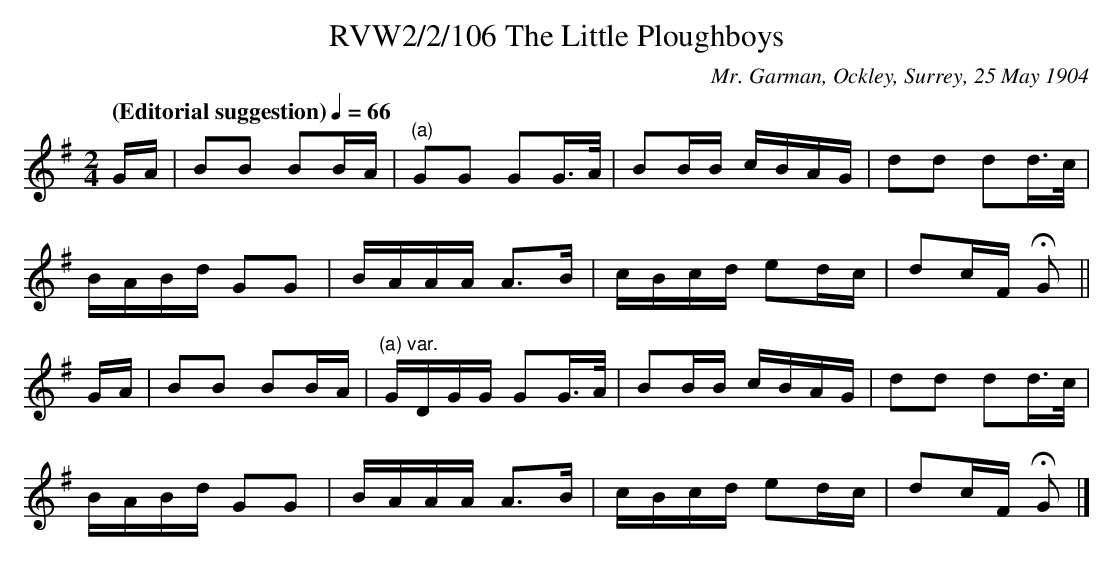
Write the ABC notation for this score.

X:1
T:RVW2/2/106 The Little Ploughboys
C:Mr. Garman, Ockley, Surrey, 25 May 1904
L:1/8
Q: "(Editorial suggestion)" 1/4=66
M:2/4
K:G
G/2A/2 | BB BB/2A/2 | "^(a)"GG GG3/4A/4 | BB/2B/2 c/2B/2A/2G/2 | dd dd3/4c/4 |
B/2A/2B/2d/2 GG | B/2A/2A/2A/2 A3/2B/2 | c/2B/2c/2d/2 ed/2c/2 | dc/2F/2 HG ||
G/2A/2 | BB BB/2A/2 | "^(a) var."G/2D/2G/2G/2 GG3/4A/4 | BB/2B/2 c/2B/2A/2G/2 | dd dd3/4c/4 |
B/2A/2B/2d/2 GG | B/2A/2A/2A/2 A3/2B/2 | c/2B/2c/2d/2 ed/2c/2 | dc/2F/2 HG |]
